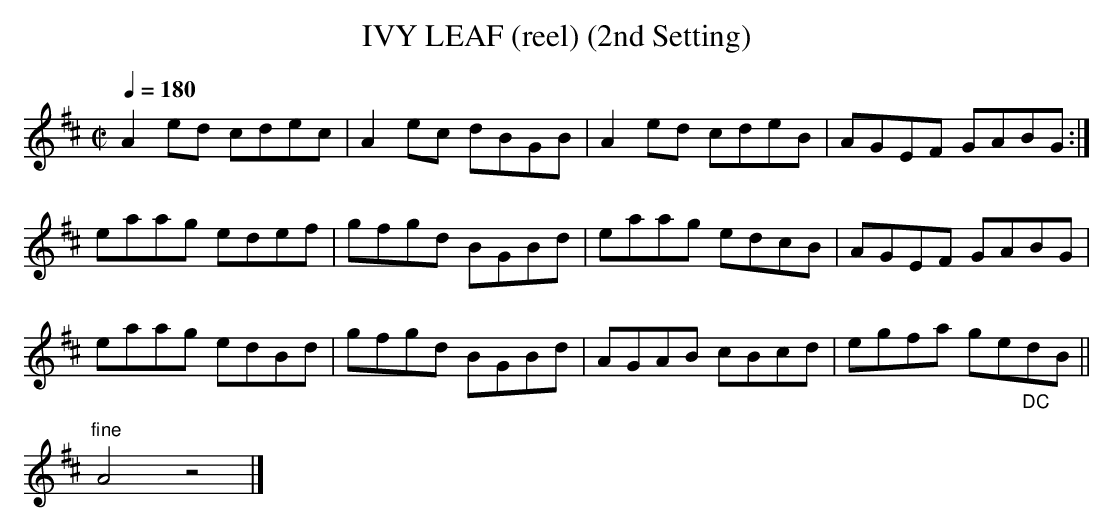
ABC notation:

X:1
T:IVY LEAF (reel) (2nd Setting)
Q:1/4=180
M:C|
L:1/8
K:Amix
A2ed cdec|A2ec dBGB|A2ed cdeB|AGEF GABG:|
eaag edef|gfgd BGBd|eaag edcB|AGEF GABG|
eaag edBd|gfgd BGBd|AGAB cBcd|egfa ge"_DC"dB||
"fine" A4z4|]
